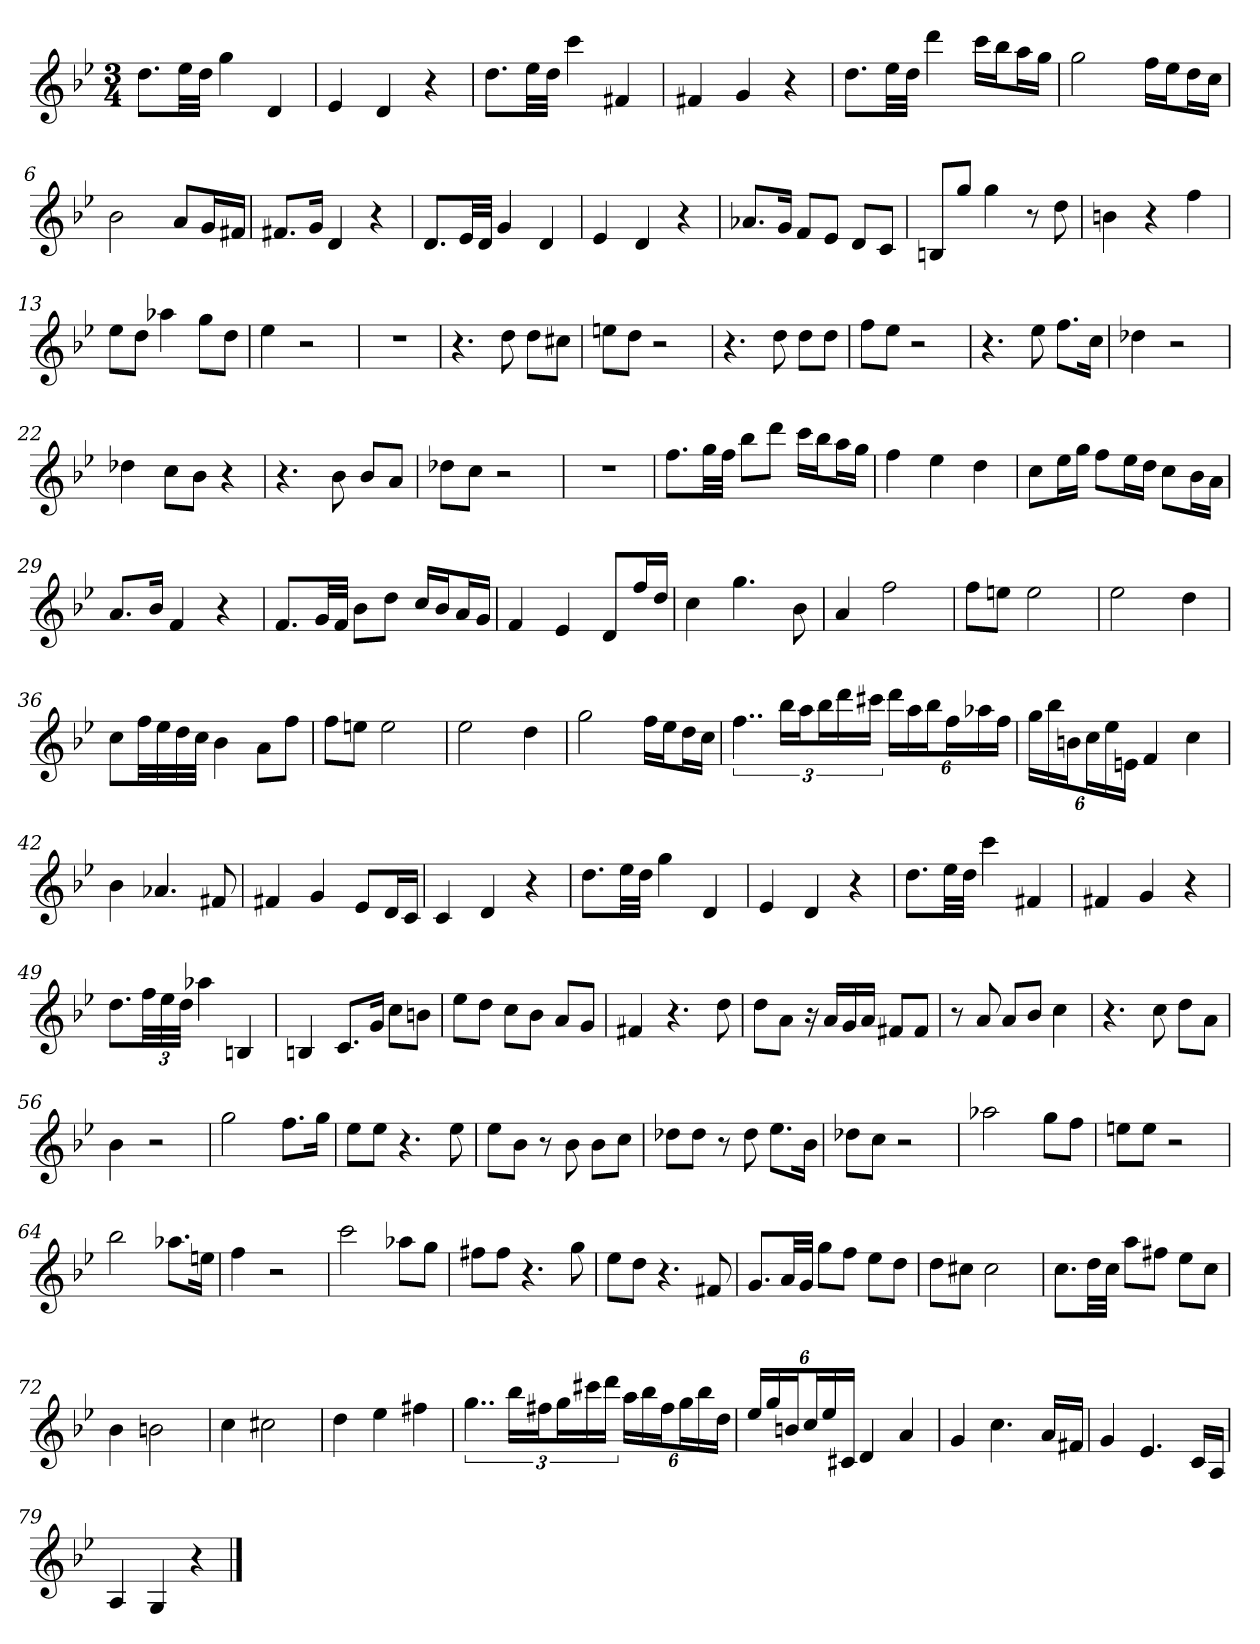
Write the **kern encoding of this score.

**kern
*part1
*staff1
*k[b-e-]
*g:
*M3/4
*MM70
=
8.ddL
32ee-LL
32ddJJJ
4gg
4d
=1
4e-
4d
4r
=2
8.ddL
32ee-LL
32ddJJJ
4ccc
4f#X
=3
4f#X
4g
4r
=4
8.ddL
32ee-LL
32ddJJJ
4ddd
16cccLL
16bb-J
16aaL
16ggJJ
=5
2gg
16ffLL
16ee-J
16ddL
16ccJJ
=6
2b-
8aL
16gL
16f#XJJ
=7
8.f#XL
16gJk
4d
4r
=8
8.dL
32e-LL
32dJJJ
4g
4d
=9
4e-
4d
4r
=10
8.a-XL
16gJk
8fL
8e-J
8dL
8cJ
=11
8BnL
8ggJ
4gg
8r
8dd
=12
4bn
4r
4ff
=13
8ee-L
8ddJ
4aa-X
8ggL
8ddJ
=14
4ee-
2r
=15
2.r
=16
4.r
8dd
8ddL
8cc#XJ
=17
8eenL
8ddJ
2r
=18
4.r
8dd
8ddL
8ddJ
=19
8ffL
8ee-J
2r
=20
4.r
8ee-
8.ffL
16ccJk
=21
4dd-X
2r
=22
4dd-X
8ccL
8b-J
4r
=23
4.r
8b-
8b-L
8aJ
=24
8dd-XL
8ccJ
2r
=25
2.r
=26
8.ffL
32ggLL
32ffJJJ
8bb-L
8dddJ
16cccLL
16bb-J
16aaL
16ggJJ
=27
4ff
4ee-
4dd
=28
8ccL
16ee-L
16ggJJ
8ffL
16ee-L
16ddJJ
8ccL
16b-L
16aJJ
=29
8.aL
16b-Jk
4f
4r
=30
8.fL
32gLL
32fJJJ
8b-L
8ddJ
16ccLL
16b-J
16aL
16gJJ
=31
4f
4e-
8dL
16ffL
16ddJJ
=32
4cc
4.gg
8b-
=33
4a
2ff
=34
8ffL
8eenJ
2ee
=35
2ee-
4dd
=36
8ccL
32ffLL
32ee-
32dd
32ccJJJ
4b-
8aL
8ffJ
=37
8ffL
8eenJ
2ee
=38
2ee-
4dd
=39
2gg
16ffLL
16ee-J
16ddL
16ccJJ
=40
6..ff
24bb-LL
24aaJ
24bb-L
24ddd
24ccc#XJJ
24dddLL
24aa
24bb-J
24ffL
24aa-X
24ffJJ
=41
24ggLL
24bb-
24bnJ
24ccL
24ee-
24enJJ
4f
4cc
=42
4b-
4.a-X
8f#X
=43
4f#X
4g
8e-L
16dL
16cJJ
=44
4c
4d
4r
=45
8.ddL
32ee-LL
32ddJJJ
4gg
4d
=46
4e-
4d
4r
=47
8.ddL
32ee-LL
32ddJJJ
4ccc
4f#X
=48
4f#X
4g
4r
=49
8.ddL
48ffLL
48ee-
48ddJJJ
4aa-X
4Bn
=50
4Bn
8.cL
16gJk
8ccL
8bnJ
=51
8ee-L
8ddJ
8ccL
8b-J
8aL
8gJ
=52
4f#X
4.r
8dd
=53
8ddL
8aJ
16r
16aLL
16g
16aJJ
8f#XL
8f#J
=54
8r
8a
8aL
8b-J
4cc
=55
4.r
8cc
8ddL
8aJ
=56
4b-
2r
=57
2gg
8.ffL
16ggJk
=58
8ee-L
8ee-J
4.r
8ee-
=59
8ee-L
8b-J
8r
8b-
8b-L
8ccJ
=60
8dd-XL
8dd-J
8r
8dd-
8.ee-L
16b-Jk
=61
8dd-XL
8ccJ
2r
=62
2aa-X
8ggL
8ffJ
=63
8eenL
8eeJ
2r
=64
2bb-
8.aa-XL
16eenJk
=65
4ff
2r
=66
2ccc
8aa-XL
8ggJ
=67
8ff#XL
8ff#J
4.r
8gg
=68
8ee-L
8ddJ
4.r
8f#X
=69
8.gL
32aLL
32gJJJ
8ggL
8ffJ
8ee-L
8ddJ
=70
8ddL
8cc#XJ
2cc#
=71
8.ccL
32ddLL
32ccJJJ
8aaL
8ff#XJ
8ee-L
8ccJ
=72
4b-
2bn
=73
4cc
2cc#X
=74
4dd
4ee-
4ff#X
=75
6..gg
24bb-LL
24ff#XJ
24ggL
24ccc#X
24dddJJ
24aaLL
24bb-
24ff#J
24ggL
24bb-
24ddJJ
=76
24ee-LL
24gg
24bnJ
24ccL
24ee-
24c#XJJ
4d
4a
=77
4g
4.cc
16aLL
16f#XJJ
=78
4g
4.e-
16cLL
16AJJ
=79
4A
4G
4r
==
*-
